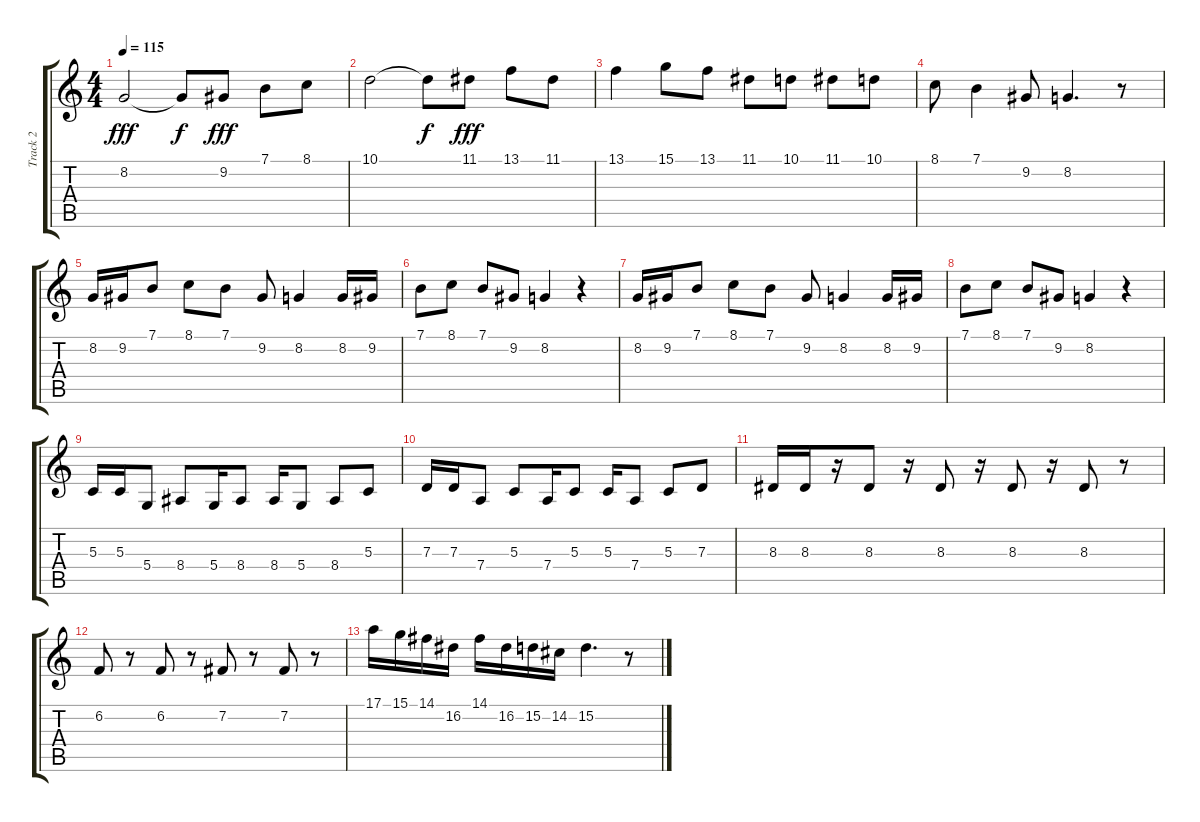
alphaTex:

\track ("Track 2" "Track 2") {instrument fx8scifi}
\staff {score tabs}
\tuning (E4 B3 G3 D3 A2 E2) {hide}
\ts (4 4)
\tempo 115
\clef g2
\ks c
8.2.2{dy fff} 8.2{t}.8{dy f} 9.2.8{dy fff} 7.1.8 8.1.8 |
10.1.2 10.1{t}.8{dy f} 11.1.8{dy fff} 13.1.8 11.1.8 |
13.1.4 15.1.8 13.1.8 11.1.8 10.1.8 11.1.8 10.1.8 |
8.1.8 7.1.4 9.2.8 8.2.4{d} r.8 |
8.2.16 9.2.16 7.1.8 8.1.8 7.1.8 9.2.8 8.2.4 8.2.16 9.2.16 |
7.1.8 8.1.8 7.1.8 9.2.8 8.2.4 r.4 |
8.2.16 9.2.16 7.1.8 8.1.8 7.1.8 9.2.8 8.2.4 8.2.16 9.2.16 |
7.1.8 8.1.8 7.1.8 9.2.8 8.2.4 r.4 |
5.3.16{volume 16 instrument orchestralharp} 5.3.16 5.4.8 8.4.8 5.4.16 8.4.8 8.4.16 5.4.8 8.4.8 5.3.8 |
7.3.16 7.3.16 7.4.8 5.3.8 7.4.16 5.3.8 5.3.16 7.4.8 5.3.8 7.3.8 |
8.3.16 8.3.16 r.16 8.3.8 r.16 8.3.8 r.16 8.3.8 r.16 8.3.8 r.8 |
6.2.8 r.8 6.2.8 r.8 7.2.8 r.8 7.2.8 r.8 |
17.1.16{volume 13 instrument fx8scifi} 15.1.16 14.1.16 16.2.16 14.1.16 16.2.16 15.2.16 14.2.16 15.2.4{d} r.8
